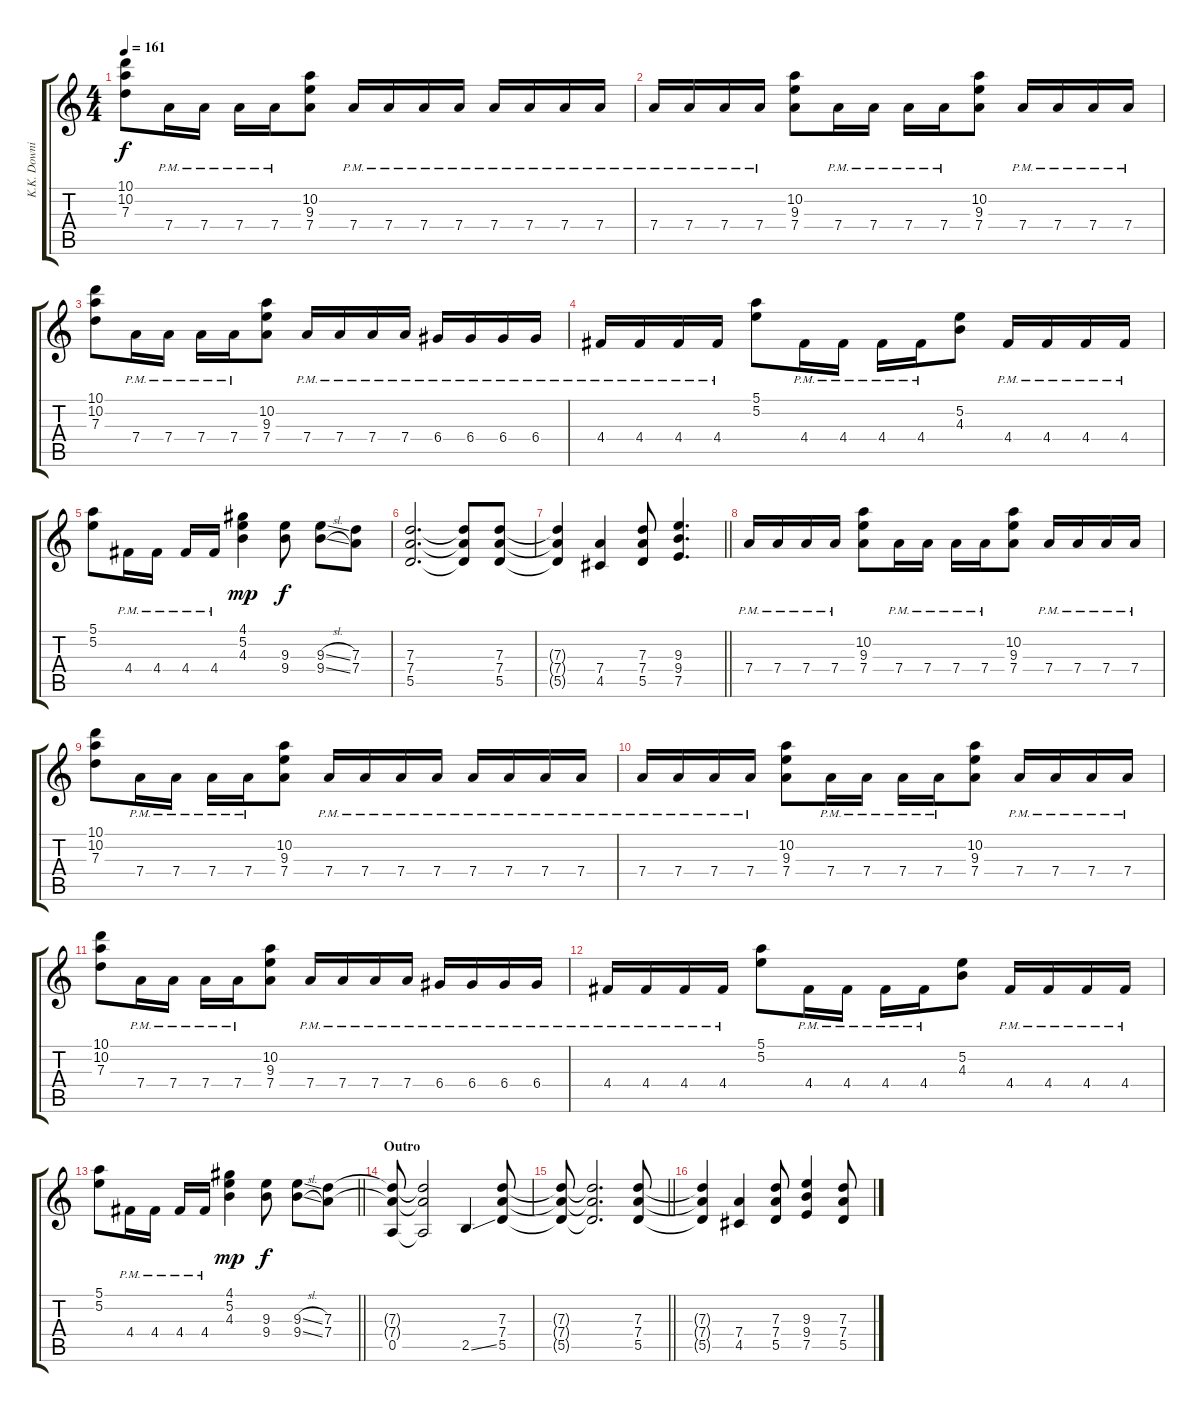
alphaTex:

\track ("K.K. Downing" "K.K. Downi") {instrument distortionguitar}
\staff {score tabs}
\tuning (E4 B3 G3 D3 A2 E2) {hide}
\ts (4 4)
\tempo 161
\clef g2
\ks c
(10.1 10.2 7.3).8{dy f} 7.4{pm}.16 7.4{pm}.16 7.4{pm}.16 7.4{pm}.16 (10.2 9.3 7.4).8 7.4{pm}.16 7.4{pm}.16 7.4{pm}.16 7.4{pm}.16 7.4{pm}.16 7.4{pm}.16 7.4{pm}.16 7.4{pm}.16 |
7.4{pm}.16 7.4{pm}.16 7.4{pm}.16 7.4{pm}.16 (10.2 9.3 7.4).8 7.4{pm}.16 7.4{pm}.16 7.4{pm}.16 7.4{pm}.16 (10.2 9.3 7.4).8 7.4{pm}.16 7.4{pm}.16 7.4{pm}.16 7.4{pm}.16 |
(10.1 10.2 7.3).8 7.4{pm}.16 7.4{pm}.16 7.4{pm}.16 7.4{pm}.16 (10.2 9.3 7.4).8 7.4{pm}.16 7.4{pm}.16 7.4{pm}.16 7.4{pm}.16 6.4{pm}.16 6.4{pm}.16 6.4{pm}.16 6.4{pm}.16 |
4.4{pm}.16 4.4{pm}.16 4.4{pm}.16 4.4{pm}.16 (5.1 5.2).8 4.4{pm}.16 4.4{pm}.16 4.4{pm}.16 4.4{pm}.16 (5.2 4.3).8 4.4{pm}.16 4.4{pm}.16 4.4{pm}.16 4.4{pm}.16 |
(5.1 5.2).8 4.4{pm}.16 4.4{pm}.16 4.4{pm}.16 4.4{pm}.16 (4.1 5.2 4.3).4{dy mp} (9.3 9.4).8{dy f} (9.3{sl} 9.4{sl}).8 (7.3 7.4).8 |
(7.3 7.4 5.5).2{d} (7.3{t} 7.4{t} 5.5{t}).8 (7.3 7.4 5.5).8 |
\barLineRight lightlight
(7.3{t} 7.4{t} 5.5{t}).4 (7.4 4.5).4 (7.3 7.4 5.5).8 (9.3 9.4 7.5).4{d} |
7.4{pm}.16 7.4{pm}.16 7.4{pm}.16 7.4{pm}.16 (10.2 9.3 7.4).8 7.4{pm}.16 7.4{pm}.16 7.4{pm}.16 7.4{pm}.16 (10.2 9.3 7.4).8 7.4{pm}.16 7.4{pm}.16 7.4{pm}.16 7.4{pm}.16 |
(10.1 10.2 7.3).8 7.4{pm}.16 7.4{pm}.16 7.4{pm}.16 7.4{pm}.16 (10.2 9.3 7.4).8 7.4{pm}.16 7.4{pm}.16 7.4{pm}.16 7.4{pm}.16 7.4{pm}.16 7.4{pm}.16 7.4{pm}.16 7.4{pm}.16 |
7.4{pm}.16 7.4{pm}.16 7.4{pm}.16 7.4{pm}.16 (10.2 9.3 7.4).8 7.4{pm}.16 7.4{pm}.16 7.4{pm}.16 7.4{pm}.16 (10.2 9.3 7.4).8 7.4{pm}.16 7.4{pm}.16 7.4{pm}.16 7.4{pm}.16 |
(10.1 10.2 7.3).8 7.4{pm}.16 7.4{pm}.16 7.4{pm}.16 7.4{pm}.16 (10.2 9.3 7.4).8 7.4{pm}.16 7.4{pm}.16 7.4{pm}.16 7.4{pm}.16 6.4{pm}.16 6.4{pm}.16 6.4{pm}.16 6.4{pm}.16 |
4.4{pm}.16 4.4{pm}.16 4.4{pm}.16 4.4{pm}.16 (5.1 5.2).8 4.4{pm}.16 4.4{pm}.16 4.4{pm}.16 4.4{pm}.16 (5.2 4.3).8 4.4{pm}.16 4.4{pm}.16 4.4{pm}.16 4.4{pm}.16 |
\barLineRight lightlight
(5.1 5.2).8 4.4{pm}.16 4.4{pm}.16 4.4{pm}.16 4.4{pm}.16 (4.1 5.2 4.3).4{dy mp} (9.3 9.4).8{dy f} (9.3{sl} 9.4{sl}).8 (7.3 7.4).8 |
\section ("" "Outro")
(7.3{t} 7.4{t} 0.5).8 (7.3{t} 7.4{t} 0.5{t}).2 2.5{ss}.4 (7.3 7.4 5.5).8 |
\barLineRight lightlight
(7.3{t} 7.4{t} 5.5{t}).8 (7.3{t} 7.4{t} 5.5{t}).2{d} (7.3 7.4 5.5).8 |
(7.3{t} 7.4{t} 5.5{t}).4 (7.4 4.5).4 (7.3 7.4 5.5).8 (9.3 9.4 7.5).4 (7.3 7.4 5.5).8
